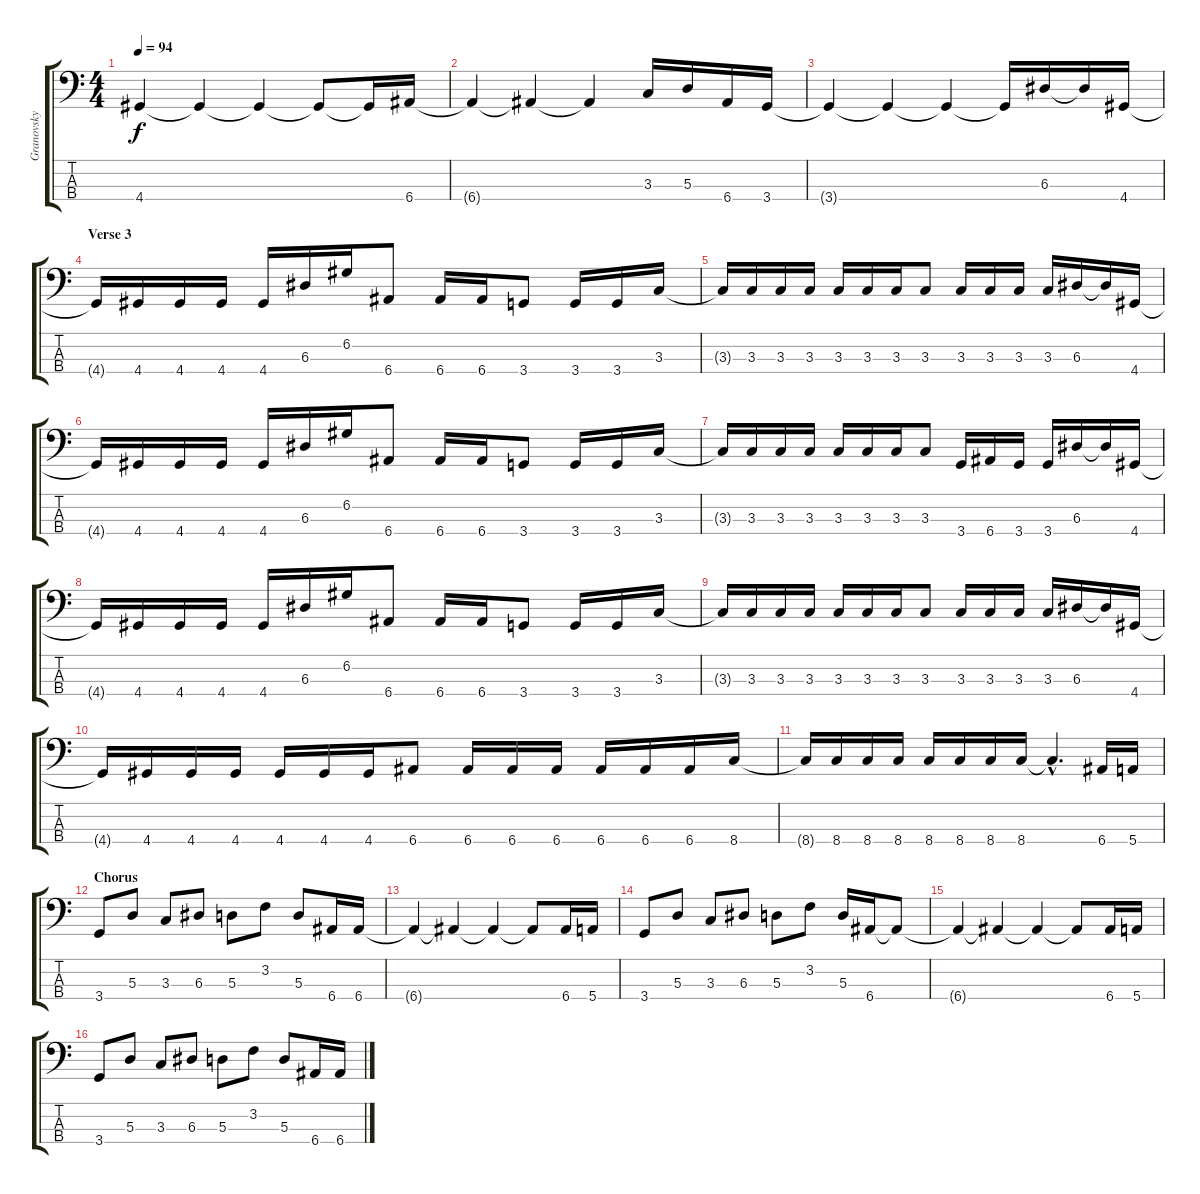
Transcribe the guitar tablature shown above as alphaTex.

\track ("Granovsky" "Granovsky") {instrument electricbassfinger}
\staff {score tabs}
\tuning (G2 D2 A1 E1) {hide}
\ts (4 4)
\tempo 94
\clef f4
\ks c
4.4{t}.4{dy f} 4.4{t}.4 4.4{t}.4 4.4{t}.8 4.4{t}.16 6.4.16 |
6.4{t}.4 6.4{t}.4 6.4{t}.4 3.3.16 5.3.16 6.4.16 3.4.16 |
3.4{t}.4 3.4{t}.4 3.4{t}.4 3.4{t}.16 6.3.16 6.3{t}.16 4.4.16 |
\section ("" "Verse 3")
4.4{t}.16 4.4.16 4.4.16 4.4.16 4.4.16 6.3.16 6.2.16 6.4.8 6.4.16 6.4.16 3.4.8 3.4.16 3.4.16 3.3.16 |
3.3{t}.16 3.3.16 3.3.16 3.3.16 3.3.16 3.3.16 3.3.16 3.3.8 3.3.16 3.3.16 3.3.16 3.3.16 6.3.16 6.3{t}.16 4.4.16 |
4.4{t}.16 4.4.16 4.4.16 4.4.16 4.4.16 6.3.16 6.2.16 6.4.8 6.4.16 6.4.16 3.4.8 3.4.16 3.4.16 3.3.16 |
3.3{t}.16 3.3.16 3.3.16 3.3.16 3.3.16 3.3.16 3.3.16 3.3.8 3.4.16 6.4.16 3.4.16 3.4.16 6.3.16 6.3{t}.16 4.4.16 |
4.4{t}.16 4.4.16 4.4.16 4.4.16 4.4.16 6.3.16 6.2.16 6.4.8 6.4.16 6.4.16 3.4.8 3.4.16 3.4.16 3.3.16 |
3.3{t}.16 3.3.16 3.3.16 3.3.16 3.3.16 3.3.16 3.3.16 3.3.8 3.3.16 3.3.16 3.3.16 3.3.16 6.3.16 6.3{t}.16 4.4.16 |
4.4{t}.16 4.4.16 4.4.16 4.4.16 4.4.16 4.4.16 4.4.16 6.4.8 6.4.16 6.4.16 6.4.16 6.4.16 6.4.16 6.4.16 8.4.16 |
8.4{t}.16 8.4.16 8.4.16 8.4.16 8.4.16 8.4.16 8.4.16 8.4.16 8.4{hac t}.4{d} 6.4.16 5.4.16 |
\section ("" "Chorus")
3.4.8 5.3.8 3.3.8 6.3.8 5.3.8 3.2.8 5.3.8 6.4.16 6.4.16 |
6.4{t}.4 6.4{t}.4 6.4{t}.4 6.4{t}.8 6.4.16 5.4.16 |
3.4.8 5.3.8 3.3.8 6.3.8 5.3.8 3.2.8 5.3.16 6.4.16 6.4{t}.8 |
6.4{t}.4 6.4{t}.4 6.4{t}.4 6.4{t}.8 6.4.16 5.4.16 |
3.4.8 5.3.8 3.3.8 6.3.8 5.3.8 3.2.8 5.3.8 6.4.16 6.4.16
